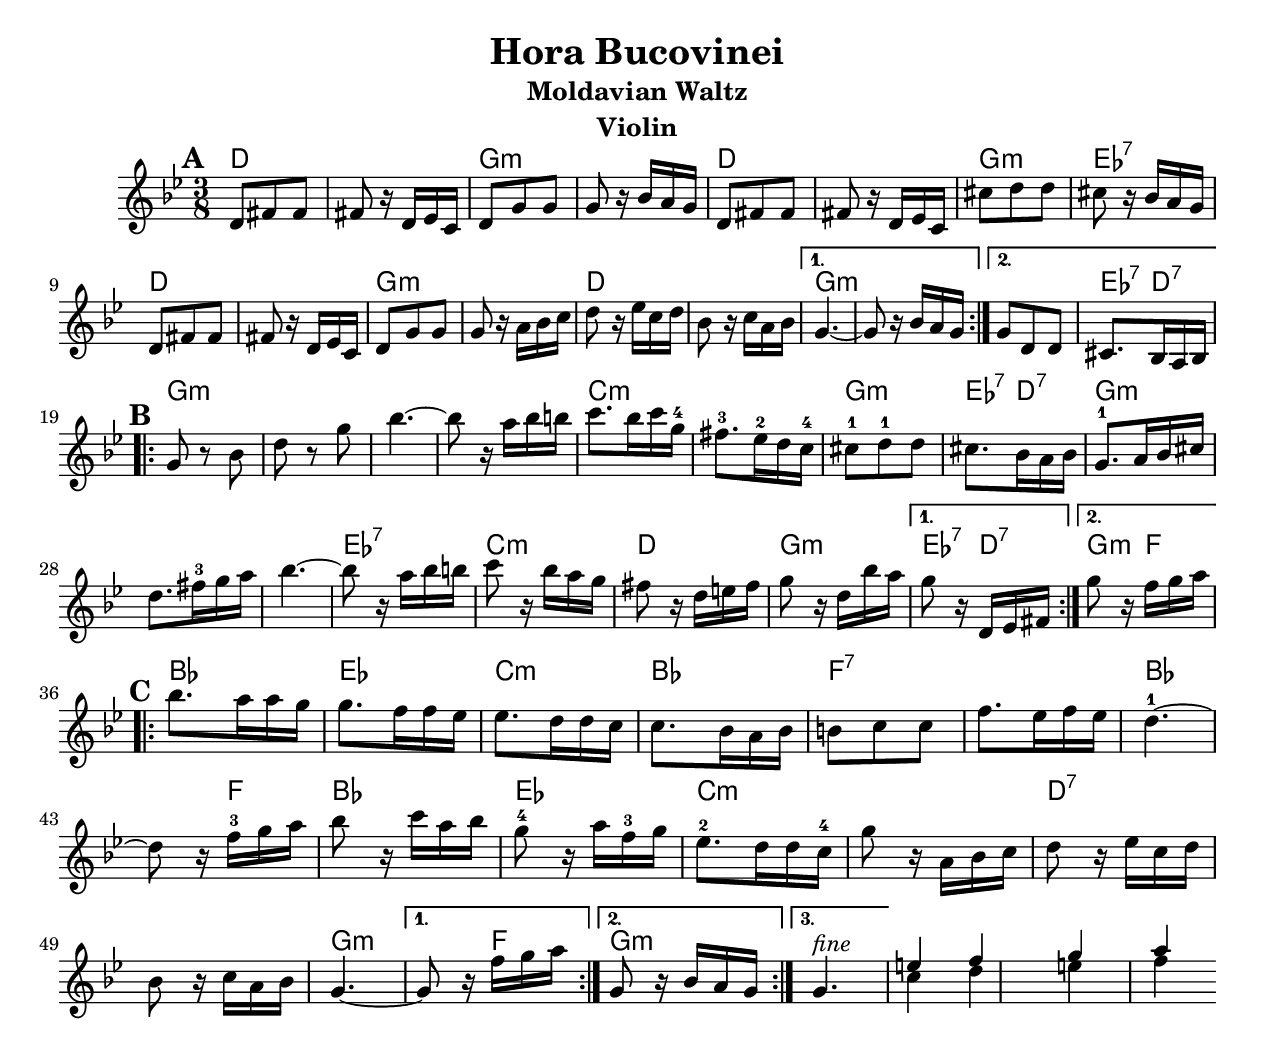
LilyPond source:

\version "2.18.0"
\include "english.ly"

\paper{
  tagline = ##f
  print-all-headers = ##t
  #(set-paper-size "letter")
}
date = #(strftime "%d-%m-%Y" (localtime (current-time)))

%\markup{ \italic{ " Updated " \date  }  }
%\markup{ Got something to say? }

%#################################### Melody ########################
melody = \relative c' {
  \clef treble
  \key g \minor
  \time 3/8
  \set Score.markFormatter = #format-mark-box-alphabet

  %\partial 16*3 a16 d f   %lead in notes

  \repeat volta 2{
    \mark \default
    d8  fs fs
    fs8 r16 d16 ef c|
    d8 g g
    g r16 bf a g|

    d8 fs fs
    fs8 r16 d16 ef c|
    cs'8 d d
    cs r16 bf a g

    d8 fs fs
    fs8 r16 d16 ef c|
    d8 g g
    g r16 a bf c|

    d8 r16 ef c d|
    bf8 r16 c a bf
    %g4.~
  }
  \alternative {
    {
      g4.~
      g8 r16 bf a g
    }
    {
      g8 d d
      cs8. bf16 a bf
    }
  }
  \break
  \repeat volta 2{
    \mark \default
    g'8   r bf
    d8 r g
    bf4.~
    bf8 r16 a bf b

    c8. bf16 c g-4|
    fs8.-3 ef16-2 d c-4
    cs8-1 d-1 d|
    cs8. bf16 a bf

    g8.-1 a16 bf cs|
    d8. fs16-3 g a
    bf4.~
    bf8 r16 a bf b

    c8 r16 bf a g|
    fs8 r16 d e fs
    g8 r16 d bf' a
  }
  \alternative {
    {g8 r16 d, ef fs }
    {g'8 r16 f g a }
  }
  \break


  \repeat volta 3{
    \mark \default
    bf8.  a16 a g
    g8. f16 f ef|
    ef8. d16 d c
    c8. bf16 a bf

    b8 c c
    f8. ef16 f ef
    d4.-1~
    d8 r16 f-3 g a

    bf8 r16 c a bf|
    g8-4 r16 a f-3 g
    ef8.-2 d16 d c-4|
    g'8 r16 a, bf c

    d8 r16 ef c d
    bf8 r16 c a bf|
    g4.~
  }
  \alternative{
    {g8 r16 f' g a}
    {g,8 r16 bf a g}
    {g4.^\markup \italic fine}
  }
  << { e'4 f g a } \\ { c,4 d e f } >>

}
harmony = \relative  c'{
  \repeat unfold 24{s4}
  d4
}


%################################# Lyrics #####################
%\addlyrics{  }
%################################# Chords #######################
harmonies = \chordmode {
  %A part
  d8 s8*5
  g8:m s8*5
  d8 s8*5
  g8:m s8*2
  %a8:7 s8*2
  ef8*3:7
  d8 s8*5
  g8:m s8*5
  d8 s8*5
  g8*9:m
  ef16*3:7 d16*3:7
  %B part
  g8:m s8*11
  c8*6:m
  g8*3:m
  ef16*3:7 d16*3:7
  g8*9:m
  ef8*3:7
  c8*3:m
  d8*3
  g8*3:m
  ef16*3:7 d16*3:7
  g16*3:m f16*3
  %C part
  bf8 s8*2
  ef8*3
  c8*3:m
  bf8 s8*2
  f8:7 s8*5
  bf16*9 f16*3
  bf8*3
  ef8*3
  c8*6:m
  d8*6:7
  g16*9:m f16*3
  g8*3:m
}

\score {
  <<
    \new ChordNames {
      \set chordChanges = ##f
      \harmonies
    }
    \new Staff
    \melody
    %\new Staff \harmony
  >>
  \header{
    title= "Hora Bucovinei"
    subtitle="Moldavian Waltz"
    composer= ""
    instrument = "Violin"
    arranger= ""
  }
  \midi{\tempo 4 = 120}
  \layout{indent = 1.0\cm}
}
